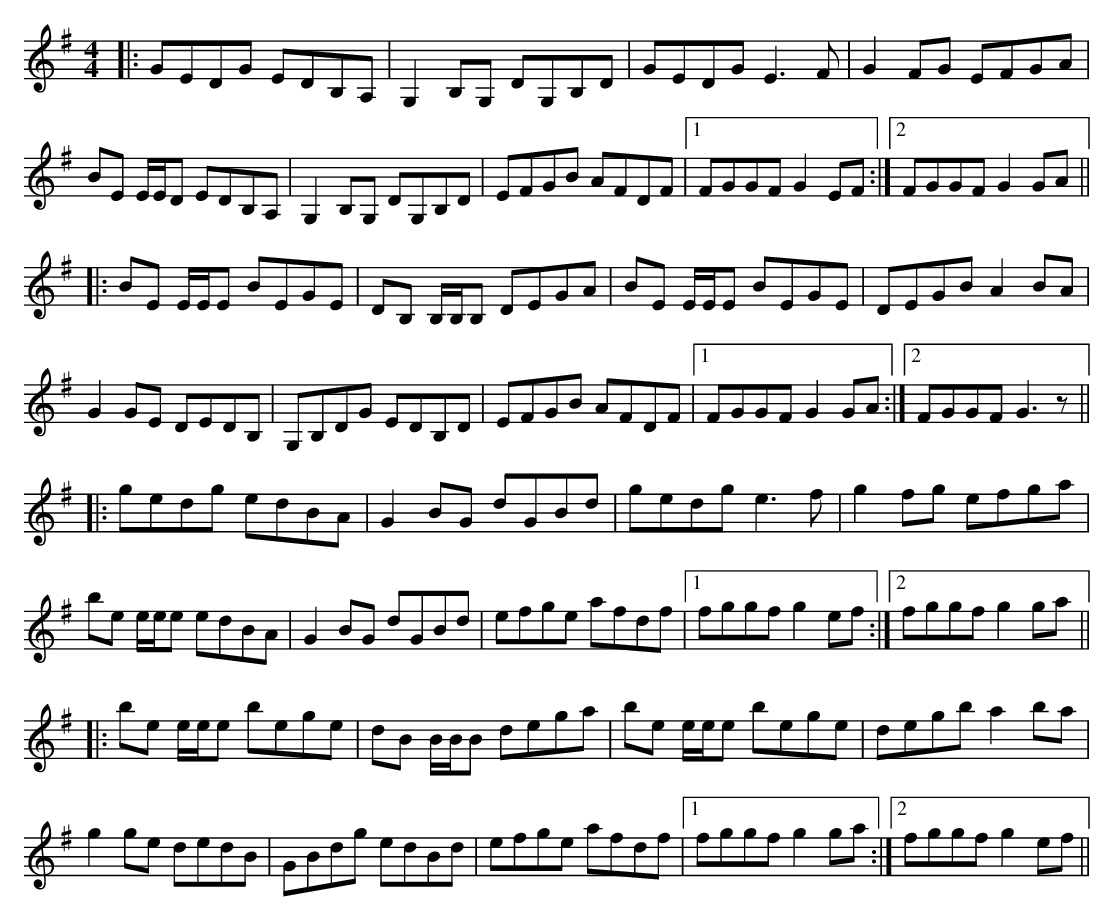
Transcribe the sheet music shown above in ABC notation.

X:1
M:4/4
K:G
|:GEDG EDB,A,|G,2B,G, DG,B,D|GEDG E3F|G2FG EFGA|
BE E/E/D EDB,A,|G,2B,G, DG,B,D|EFGB AFDF|1 FGGF G2EF:|2 FGGF G2GA||
|:BE E/E/E BEGE|DB, B,/B,/B, DEGA|BE E/E/E BEGE|DEGB A2BA|
G2GE DEDB,|G,B,DG EDB,D|EFGB AFDF|1 FGGF G2GA:|2 FGGF G3z||
|:gedg edBA|G2BG dGBd|gedg e3f|g2fg efga|
be e/e/e edBA|G2BG dGBd|efge afdf|1 fggf g2ef:|2 fggf g2ga||
|:be e/e/e bege|dB B/B/B dega|be e/e/e bege|degb a2ba|
g2ge dedB|GBdg edBd|efge afdf|1 fggf g2ga:|2 fggf g2ef||
